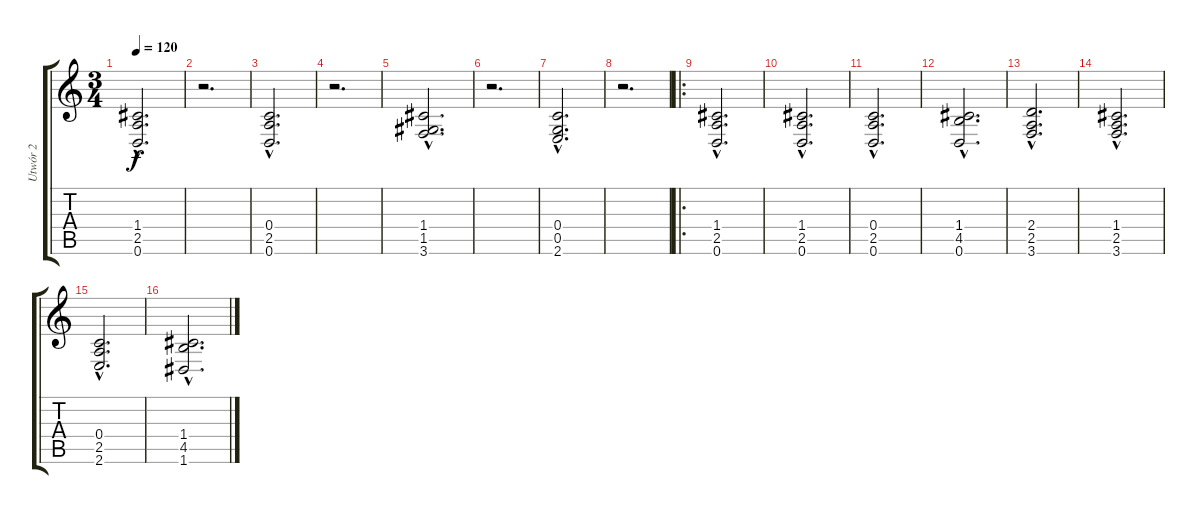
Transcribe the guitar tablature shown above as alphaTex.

\track ("Utwór 2" "Utwór 2") {instrument distortionguitar}
\staff {score tabs}
\tuning (D4 A3 F3 C3 G2 D2) {hide}
\ts (3 4)
\tempo 120
\clef g2
\ks c
(1.4{hac} 2.5{hac} 0.6{hac}).2{d dy f} |
r.2{d} |
(0.4{hac} 2.5{hac} 0.6{hac}).2{d} |
r.2{d} |
(1.4{hac} 1.5{hac} 3.6{hac}).2{d} |
r.2{d} |
(0.4{hac} 0.5{hac} 2.6{hac}).2{d} |
r.2{d} |
\ro
(1.4{hac} 2.5{hac} 0.6{hac}).2{d balance 8} |
(1.4{hac} 2.5{hac} 0.6{hac}).2{d} |
(0.4{hac} 2.5{hac} 0.6{hac}).2{d} |
(1.4{hac} 4.5{hac} 0.6{hac}).2{d} |
(2.4{hac} 2.5{hac} 3.6{hac}).2{d} |
(1.4{hac} 2.5{hac} 3.6{hac}).2{d} |
(0.4{hac} 2.5{hac} 2.6{hac}).2{d} |
(1.4{hac} 4.5{hac} 1.6{hac}).2{d}
